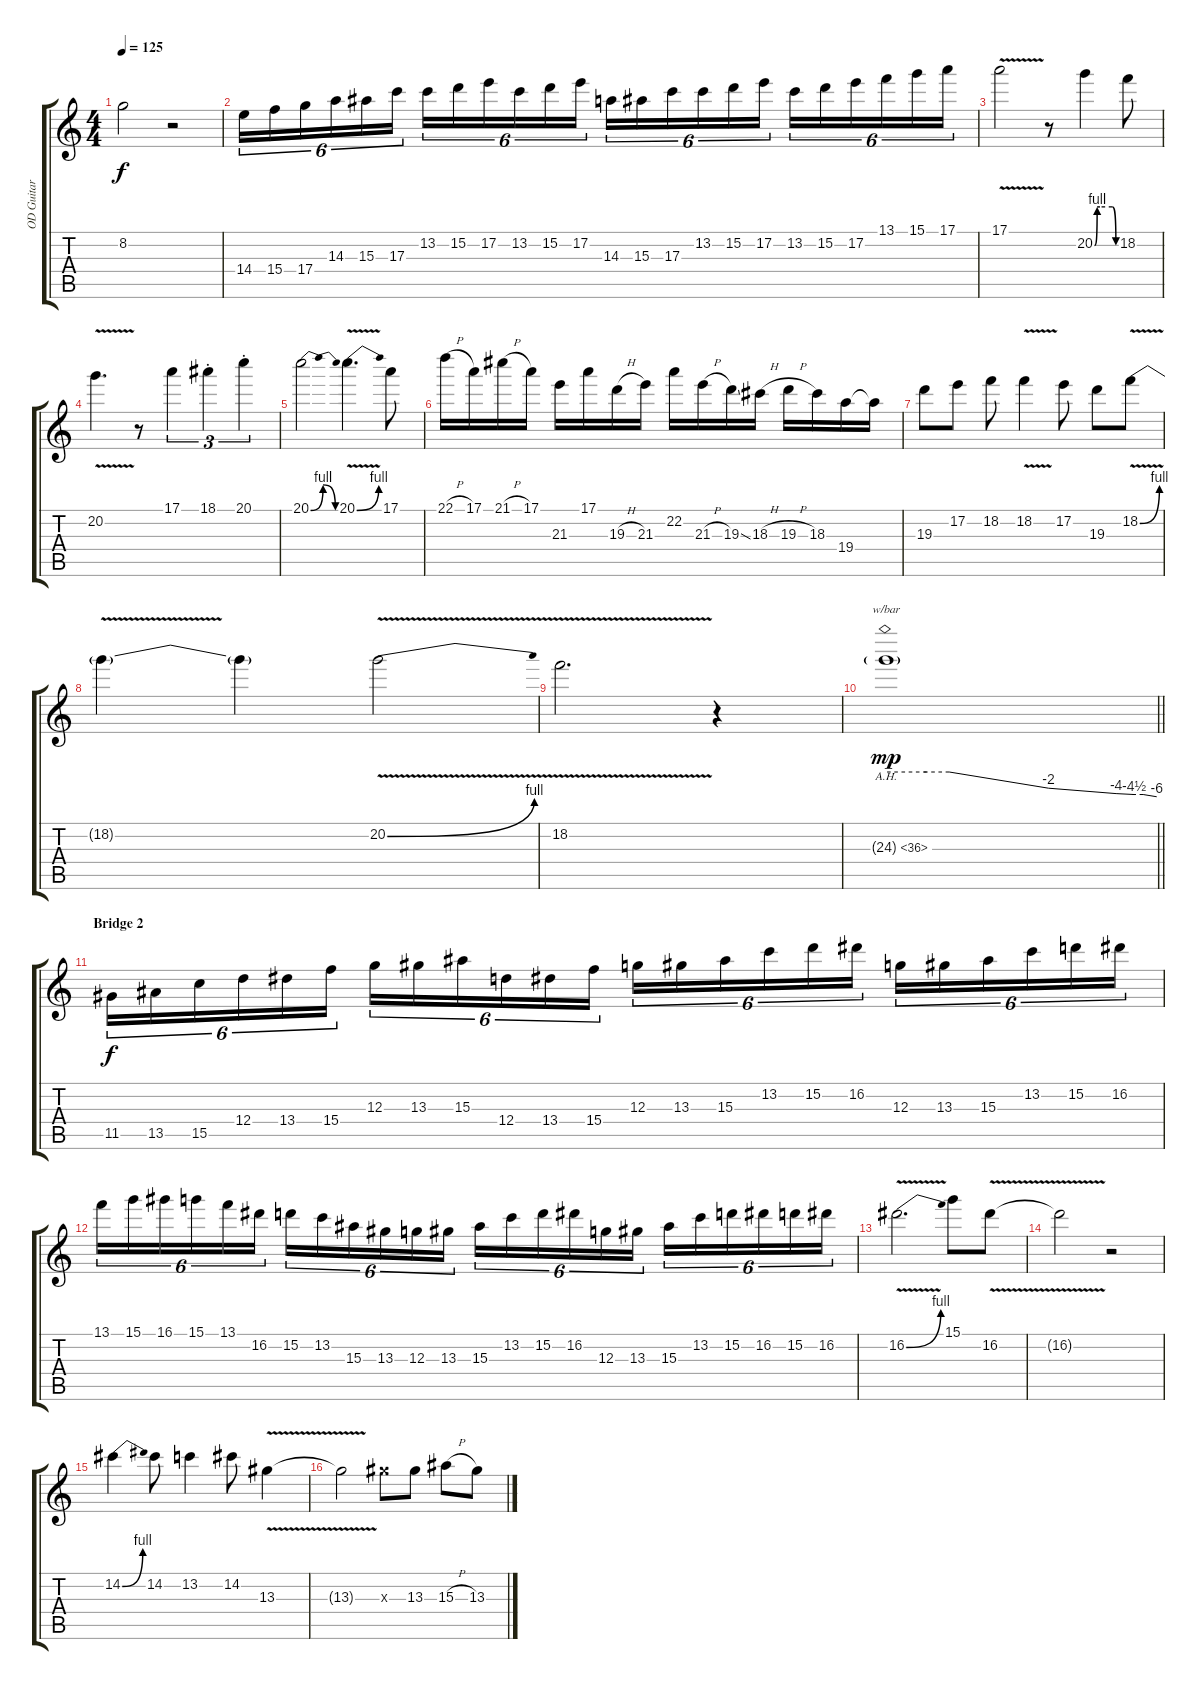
\track ("OD Guitar" "OD Guitar") {instrument overdrivenguitar}
\staff {score tabs}
\tuning (E4 B3 G3 D3 A2 E2) {hide}
\ts (4 4)
\tempo 125
\clef g2
\ks c
8.2{t}.2{dy f} r.2 |
14.4.16{tu (6 4)} 15.4.16{tu (6 4)} 17.4.16{tu (6 4)} 14.3.16{tu (6 4)} 15.3.16{tu (6 4)} 17.3.16{tu (6 4)} 13.2.16{tu (6 4)} 15.2.16{tu (6 4)} 17.2.16{tu (6 4)} 13.2.16{tu (6 4)} 15.2.16{tu (6 4)} 17.2.16{tu (6 4)} 14.3.16{tu (6 4)} 15.3.16{tu (6 4)} 17.3.16{tu (6 4)} 13.2.16{tu (6 4)} 15.2.16{tu (6 4)} 17.2.16{tu (6 4)} 13.2.16{tu (6 4)} 15.2.16{tu (6 4)} 17.2.16{tu (6 4)} 13.1.16{tu (6 4)} 15.1.16{tu (6 4)} 17.1.16{tu (6 4)} |
17.1{v}.2 r.8 20.2{be (custom 0 0 7 4 15 4 50 4 60 0)}.4 18.2.8 |
20.2{v}.4{d} r.8 17.1.4{tu (3 2)} 18.1{st}.4{tu (3 2)} 20.1{st}.4{tu (3 2)} |
20.1{be (bendrelease 0 0 10 4 40 4 60 0)}.2 20.1{be (bend 0 0 60 4) v}.4{d} 17.1.8 |
22.1{h}.16 17.1.16 21.1{h}.16 17.1.16 21.3.16 17.1.16 19.3{h}.16 21.3.16 22.2.16 21.3{h}.16 19.3{ss}.16 18.3{h}.16 19.3{h}.16 18.3.16 19.4.16 19.4{t}.16 |
19.3.8 17.2.8 18.2.8 18.2{v}.4 17.2.8 19.3.8 18.2{be (bend 0 0 60 4) v}.8 |
18.2{t}.4 18.2{t}.4 20.2{be (bend 0 0 60 4) v}.2 |
18.2{v}.2{d} r.4 |
\barLineRight lightlight
24.3{ah 12 g}.1{tbe (custom default 0 0 9 0 14 0 36 -8 51 -16 55 -18 57 -18 60 -24) dy mp} |
\section ("" "Bridge 2")
11.5.16{tu (6 4) dy f} 13.5.16{tu (6 4)} 15.5.16{tu (6 4)} 12.4.16{tu (6 4)} 13.4.16{tu (6 4)} 15.4.16{tu (6 4)} 12.3.16{tu (6 4)} 13.3.16{tu (6 4)} 15.3.16{tu (6 4)} 12.4.16{tu (6 4)} 13.4.16{tu (6 4)} 15.4.16{tu (6 4)} 12.3.16{tu (6 4)} 13.3.16{tu (6 4)} 15.3.16{tu (6 4)} 13.2.16{tu (6 4)} 15.2.16{tu (6 4)} 16.2.16{tu (6 4)} 12.3.16{tu (6 4)} 13.3.16{tu (6 4)} 15.3.16{tu (6 4)} 13.2.16{tu (6 4)} 15.2.16{tu (6 4)} 16.2.16{tu (6 4)} |
13.1.16{tu (6 4)} 15.1.16{tu (6 4)} 16.1.16{tu (6 4)} 15.1.16{tu (6 4)} 13.1.16{tu (6 4)} 16.2.16{tu (6 4)} 15.2.16{tu (6 4)} 13.2.16{tu (6 4)} 15.3.16{tu (6 4)} 13.3.16{tu (6 4)} 12.3.16{tu (6 4)} 13.3.16{tu (6 4)} 15.3.16{tu (6 4)} 13.2.16{tu (6 4)} 15.2.16{tu (6 4)} 16.2.16{tu (6 4)} 12.3.16{tu (6 4)} 13.3.16{tu (6 4)} 15.3.16{tu (6 4)} 13.2.16{tu (6 4)} 15.2.16{tu (6 4)} 16.2.16{tu (6 4)} 15.2.16{tu (6 4)} 16.2.16{tu (6 4)} |
16.2{be (bend 0 0 60 4) v}.2{d} 15.1.8 16.2{v}.8 |
16.2{t}.2 r.2 |
14.2{be (bend 0 0 60 4)}.4 14.2.8 13.2.4 14.2.8 13.3{v}.4 |
13.3{t}.2 13.3{x}.8 13.3.8 15.3{h}.8 13.3.8
